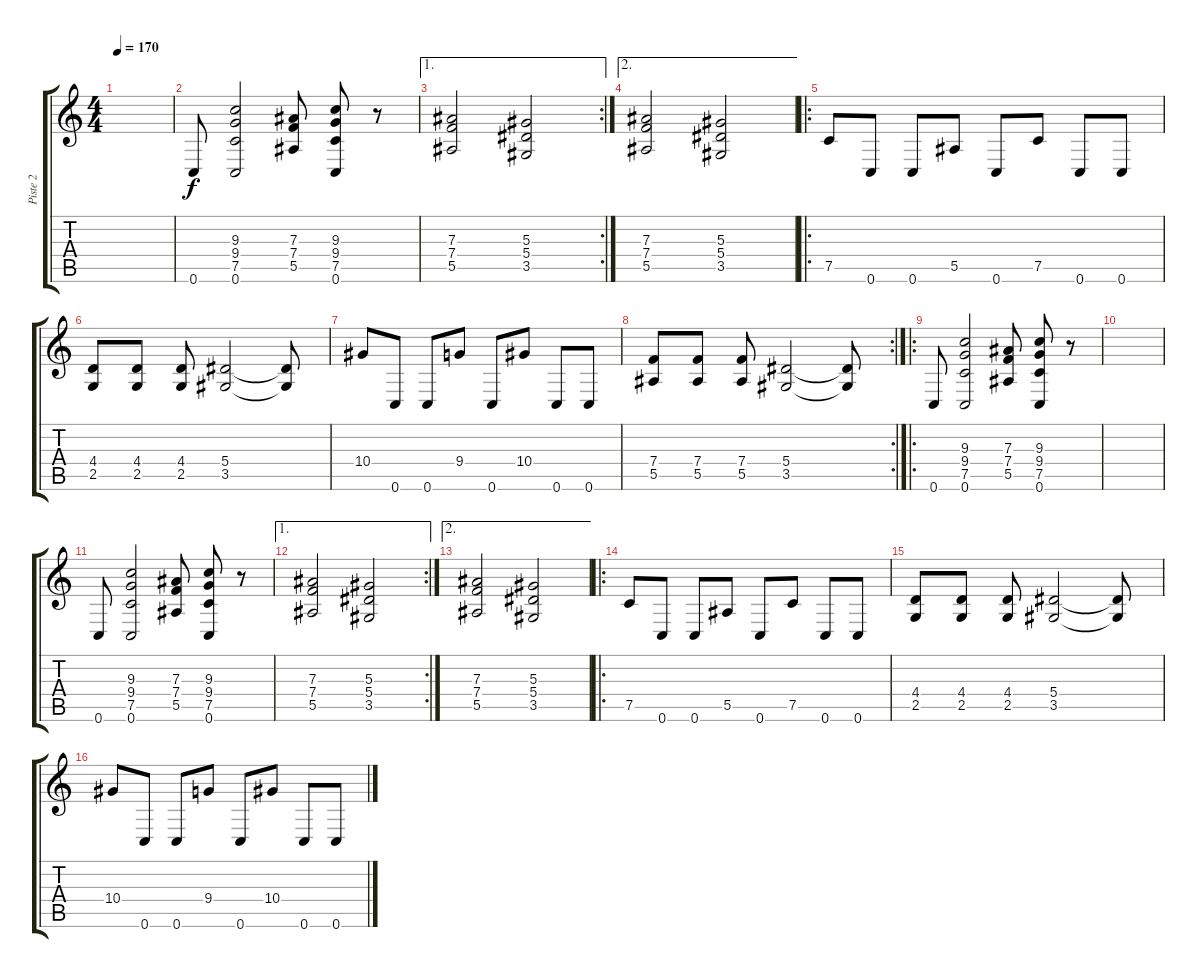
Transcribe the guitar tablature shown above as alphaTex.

\track ("Piste 2" "Piste 2") {instrument distortionguitar}
\staff {score tabs}
\tuning (C4 G3 Eb3 Bb2 F2 C2) {hide}
\ts (4 4)
\tempo 170
\clef g2
\ks c
|
0.6.8 (9.3 9.4 7.5 0.6).2 (7.3 7.4 5.5).8 (9.3 9.4 7.5 0.6).8 r.8 |
\ae 1
\rc 2
(7.3 7.4 5.5).2 (5.3 5.4 3.5).2 |
\ae 2
(7.3 7.4 5.5).2 (5.3 5.4 3.5).2 |
\ro
7.5.8 0.6.8 0.6.8 5.5.8 0.6.8 7.5.8 0.6.8 0.6.8 |
(4.4 2.5).8 (4.4 2.5).8 (4.4 2.5).8 (5.4 3.5).2 (5.4{t} 3.5{t}).8 |
10.4.8 0.6.8 0.6.8 9.4.8 0.6.8 10.4.8 0.6.8 0.6.8 |
\rc 2
(7.4 5.5).8 (7.4 5.5).8 (7.4 5.5).8 (5.4 3.5).2 (5.4{t} 3.5{t}).8 |
\ro
0.6.8 (9.3 9.4 7.5 0.6).2 (7.3 7.4 5.5).8 (9.3 9.4 7.5 0.6).8 r.8 |
|
0.6.8 (9.3 9.4 7.5 0.6).2 (7.3 7.4 5.5).8 (9.3 9.4 7.5 0.6).8 r.8 |
\ae 1
\rc 2
(7.3 7.4 5.5).2 (5.3 5.4 3.5).2 |
\ae 2
(7.3 7.4 5.5).2 (5.3 5.4 3.5).2 |
\ro
7.5.8 0.6.8 0.6.8 5.5.8 0.6.8 7.5.8 0.6.8 0.6.8 |
(4.4 2.5).8 (4.4 2.5).8 (4.4 2.5).8 (5.4 3.5).2 (5.4{t} 3.5{t}).8 |
10.4.8 0.6.8 0.6.8 9.4.8 0.6.8 10.4.8 0.6.8 0.6.8
